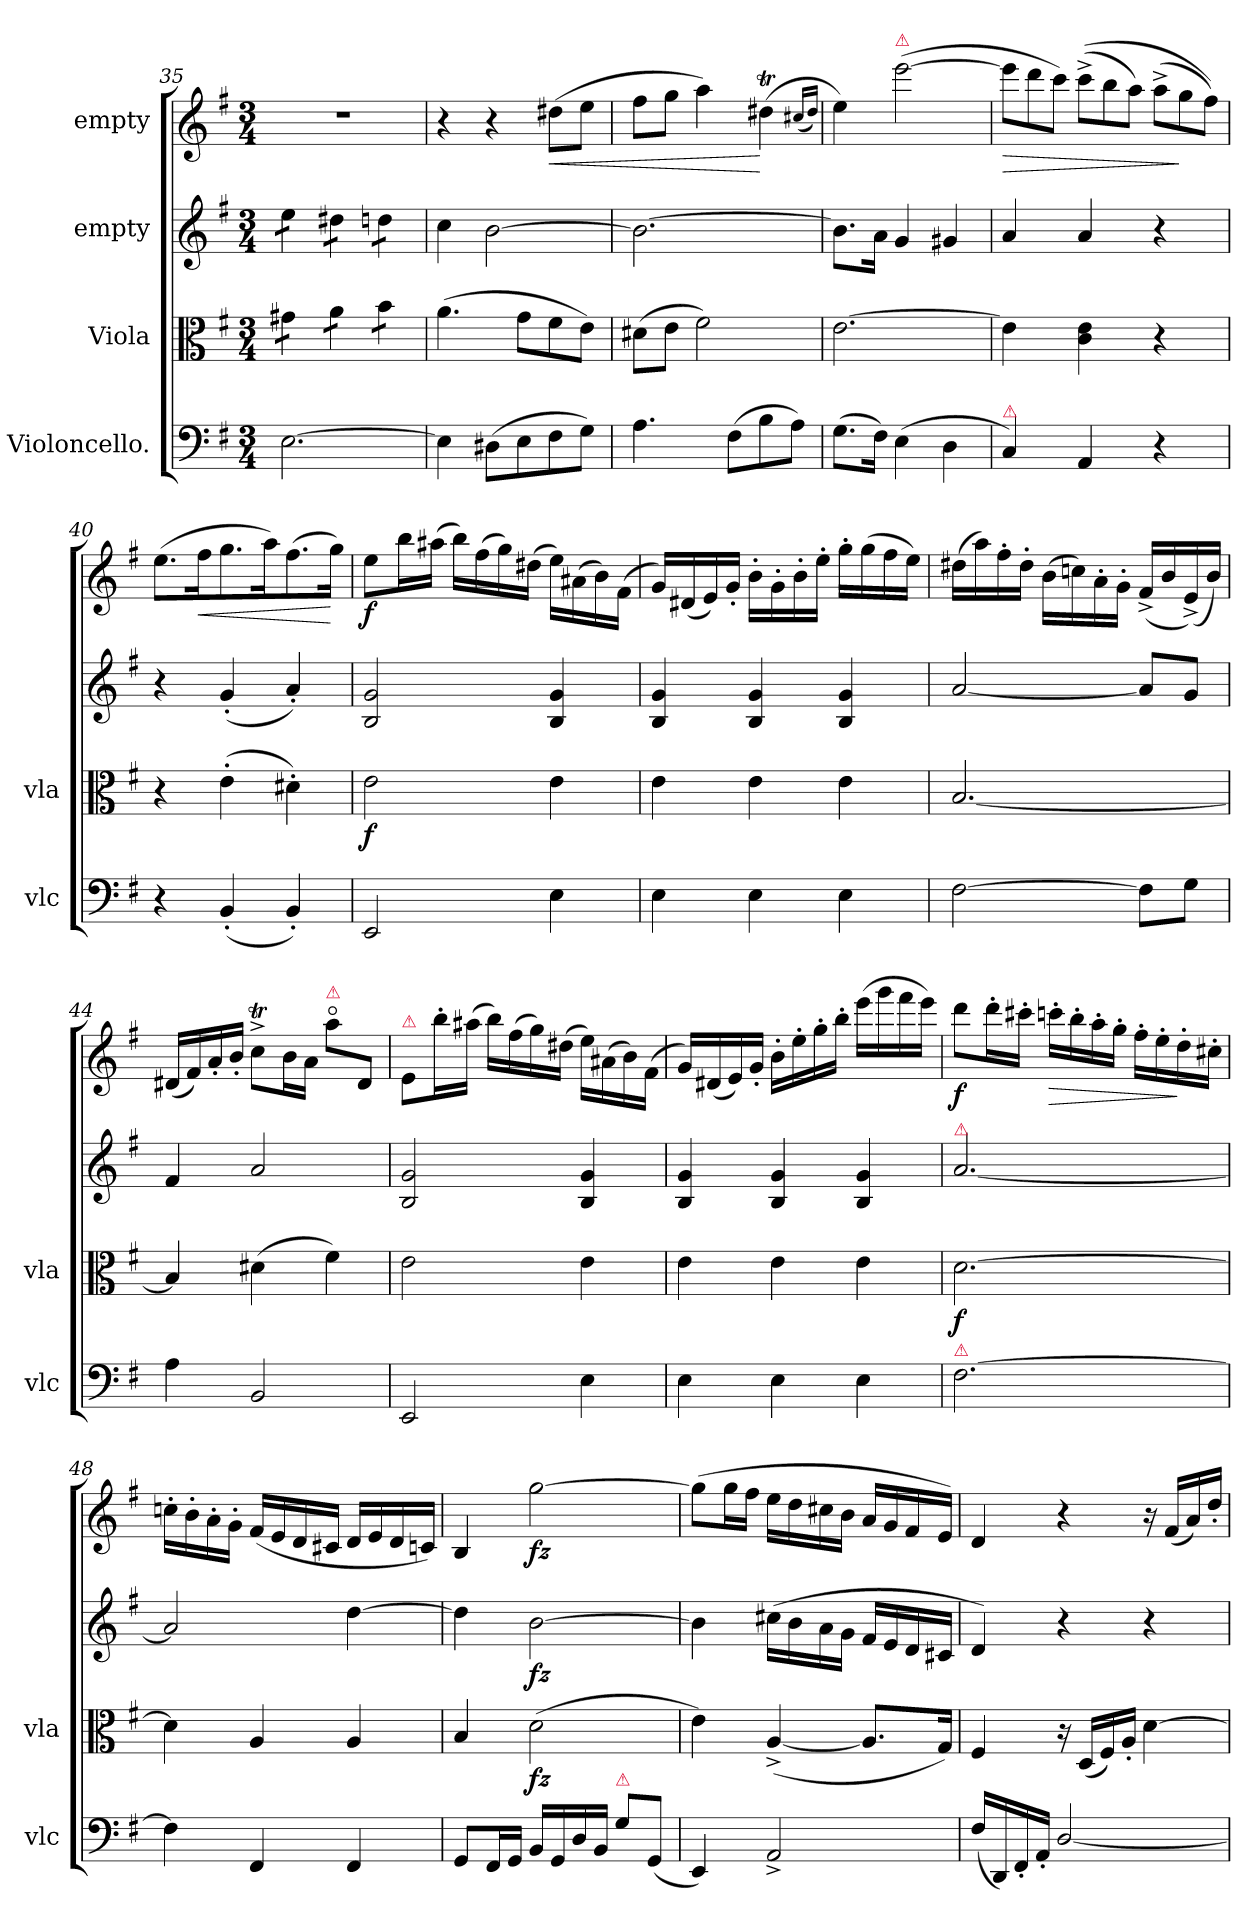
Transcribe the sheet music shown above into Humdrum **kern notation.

**kern	**kern	**dynam	**kern	**dynam	**kern	**dynam
*part4	*part3	*part3	*part2	*part2	*part1	*part1
*staff4	*staff3	*staff3	*staff2	*staff2	*staff1	*staff1
*I"Violoncello.	*I"Viola	*	*I"empty	*	*I"empty	*
*I'vlc	*I'vla	*	*	*	*	*
*clefF4	*clefC3	*	*clefG2	*	*clefG2	*
*k[f#]	*k[f#]	*	*k[f#]	*	*k[f#]	*
*e:	*e:	*	*e:	*	*e:	*
*M3/4	*M3/4	*	*M3/4	*	*M3/4	*
=35	=35	=35	=35	=35	=35	=35
*	*tremolo	*	*	*	*	*
*	*	*	*tremolo	*	*	*
[2.E\	8g#X\L	.	8ee\L	.	2.r	.
.	8g#X\J	.	8ee\J	.	.	.
.	8a\L	.	8dd#X\L	.	.	.
.	8a\J	.	8dd#X\J	.	.	.
.	8b\L	.	8ddn\L	.	.	.
.	8b\J	.	8ddn\J	.	.	.
*	*	*	*Xtremolo	*	*	*
*	*Xtremolo	*	*	*	*	*
=36	=36	=36	=36	=36	=36	=36
4E\]	(4.a\	.	4cc\	.	4r	.
(8D#X\L	.	.	[2b\	.	4r	.
8E\	8g\L	.	.	.	.	.
!	!	!	!	!	!	!LO:HP:b
8F#\	8f#\	.	.	.	(8dd#X\L	<
8G\J)	8e\J)	.	.	.	8ee\J	.
=37	=37	=37	=37	=37	=37	=37
4.A\	(8d#X\L	.	2.b\_	.	8ff#\L	.
.	8e\J	.	.	.	8gg\J	.
.	2f#\)	.	.	.	4aa\)	.
(8F#\L	.	.	.	.	.	.
8B\	.	.	.	.	(4dd#Xt\	[
8A\J)	.	.	.	.	.	.
.	.	.	.	.	(16qqcc#X/LL	.
.	.	.	.	.	16qqdd#/JJ)	.
=38	=38	=38	=38	=38	=38	=38
(8.G\L	[2.e\	.	8.b\L]	.	4ee\)	.
16F#\Jk)	.	.	16a\Jk	.	.	.
!	!	!	!	!	!LO:TX:a:color=crimson:t=⚠	!
(4E\	.	.	4g/	.	([2eee\	.
4D\	.	.	4g#X/	.	.	.
=39	=39	=39	=39	=39	=39	=39
*	*	*	*	*	*Xtuplet	*
!LO:TX:a:color=crimson:t=⚠	!	!	!	!	!	!
!	!	!	!	!	!	!LO:HP:b
4C/)	4e\]	.	4a/	.	12eee\L]	>
.	.	.	.	.	12ddd\	.
.	.	.	.	.	12ccc\J)	.
4AA/	4c\ 4e\	.	4a/	.	((12ccc^<\L	.
.	.	.	.	.	12bb\	.
.	.	.	.	.	12aa\J)	.
4r	4r	.	4r	.	(12aa^<\L	.
.	.	.	.	.	12gg\	]
.	.	.	.	.	12ff#\J))	.
=40	=40	=40	=40	=40	=40	=40
4r	4r	.	4r	.	(8.ee\L	.
!	!	!	!	!	!	!LO:HP:b
.	.	.	.	.	16ff#\K	<
(4BB'/	(4e'\	.	(4g'/	.	8.gg\	.
.	.	.	.	.	16aa\K)	.
4BB'/)	4d#X'\)	.	4a'/)	.	(8.ff#\	.
.	.	.	.	.	16gg\Jk)	[
=41	=41	=41	=41	=41	=41	=41
2EE/	2e\	f	2B/ 2g/	.	8ee\L	f
.	.	.	.	.	16bb\L	.
.	.	.	.	.	(16aa#X\JJ	.
.	.	.	.	.	16bb\LL)	.
.	.	.	.	.	(16ff#\	.
.	.	.	.	.	16gg\)	.
.	.	.	.	.	(16dd#X\JJ	.
4E\	4e\	.	4B/ 4g/	.	16ee\LL)	.
.	.	.	.	.	(16a#X\	.
.	.	.	.	.	16b\)	.
.	.	.	.	.	(16f#\JJ	.
=42	=42	=42	=42	=42	=42	=42
4E\	4e\	.	4B/ 4g/	.	16g/LL)	.
.	.	.	.	.	(16d#X/	.
.	.	.	.	.	16e/)	.
.	.	.	.	.	16g'/JJ	.
4E\	4e\	.	4B/ 4g/	.	16b'\LL	.
.	.	.	.	.	16g'\	.
.	.	.	.	.	16b'\	.
.	.	.	.	.	16ee'\JJ	.
4E\	4e\	.	4B/ 4g/	.	16gg'\LL	.
.	.	.	.	.	(16gg\	.
.	.	.	.	.	16ff#\	.
.	.	.	.	.	16ee\JJ)	.
=43	=43	=43	=43	=43	=43	=43
[2F#\	[2.B/	.	[2a/	.	(16dd#X\LL	.
.	.	.	.	.	16aa\)	.
.	.	.	.	.	16ff#'\	.
.	.	.	.	.	16dd#'\JJ	.
.	.	.	.	.	(16b\LL	.
.	.	.	.	.	16ccn\)	.
.	.	.	.	.	16a'\	.
.	.	.	.	.	16g'\JJ	.
8F#\L]	.	.	8a/L]	.	(16f#^>/LL	.
.	.	.	.	.	16b/	.
8G\J	.	.	8g/J	.	(16e^>/)	.
.	.	.	.	.	16b/JJ)	.
=44	=44	=44	=44	=44	=44	=44
4A\	4B/]	.	4f#/	.	(16d#X/LL	.
.	.	.	.	.	16f#/)	.
.	.	.	.	.	16a'/	.
.	.	.	.	.	16b'/JJ	.
2BB/	(4d#X\	.	2a/	.	8ccT^<\L	.
.	.	.	.	.	16b\L	.
.	.	.	.	.	16a\JJ	.
!	!	!	!	!	!LO:TX:a:color=crimson:t=⚠	!
.	4f#\)	.	.	.	8aao\L	.
.	.	.	.	.	8d#/J	.
=45	=45	=45	=45	=45	=45	=45
!	!	!	!	!	!LO:TX:a:color=crimson:t=⚠	!
2EE/	2e\	.	2B/ 2g/	.	8e/L	.
.	.	.	.	.	16bb'\L	.
.	.	.	.	.	(16aa#X\JJ	.
.	.	.	.	.	16bb\LL)	.
.	.	.	.	.	(16ff#\	.
.	.	.	.	.	16gg\)	.
.	.	.	.	.	(16dd#X\JJ	.
4E\	4e\	.	4B/ 4g/	.	16ee\LL)	.
.	.	.	.	.	(16a#X\	.
.	.	.	.	.	16b\)	.
.	.	.	.	.	(16f#\JJ	.
=46	=46	=46	=46	=46	=46	=46
4E\	4e\	.	4B/ 4g/	.	16g/LL)	.
.	.	.	.	.	(16d#X/	.
.	.	.	.	.	16e/)	.
.	.	.	.	.	16g'/JJ	.
4E\	4e\	.	4B/ 4g/	.	16b'\LL	.
.	.	.	.	.	16ee'\	.
.	.	.	.	.	16gg'\	.
.	.	.	.	.	16bb'\JJ	.
4E\	4e\	.	4B/ 4g/	.	(16eee\LL	.
.	.	.	.	.	16ggg\	.
.	.	.	.	.	16fff#\	.
.	.	.	.	.	16eee\JJ)	.
=47	=47	=47	=47	=47	=47	=47
!	!	!	!LO:TX:a:color=crimson:t=⚠	!	!	!
!LO:TX:a:color=crimson:t=⚠	!	!	!	!	!	!
[2.F#\	[2.d\	f	[2.a/	.	8ddd\L	f
.	.	.	.	.	16ddd'\L	.
.	.	.	.	.	16ccc#X'\JJ	.
!	!	!	!	!	!	!LO:HP:b
.	.	.	.	.	16cccn'\LL	>
.	.	.	.	.	16bb'\	.
.	.	.	.	.	16aa'\	.
.	.	.	.	.	16gg'\JJ	.
.	.	.	.	.	16ff#'\LL	.
.	.	.	.	.	16ee'\	.
.	.	.	.	.	16dd'\	]
.	.	.	.	.	16cc#X'\JJ	.
=48	=48	=48	=48	=48	=48	=48
4F#\]	4d\]	.	2a/]	.	16ccn'\LL	.
.	.	.	.	.	16b'\	.
.	.	.	.	.	16a'\	.
.	.	.	.	.	16g'\JJ	.
4FF#/	4A/	.	.	.	(>16f#/LL	.
.	.	.	.	.	16e/	.
.	.	.	.	.	16d/	.
.	.	.	.	.	16c#X/JJ	.
4FF#/	4A/	.	[4dd\	.	16d/LL	.
.	.	.	.	.	16e/	.
.	.	.	.	.	16d/	.
.	.	.	.	.	16cn/JJ)	.
=49	=49	=49	=49	=49	=49	=49
8GG/L	4B/	.	4dd\]	.	4B/	.
16FF#/L	.	.	.	.	.	.
16GG/JJ	.	.	.	.	.	.
16BB/LL	(2d\	fz	[2b\	fz	[2gg\	fz
16GG/	.	.	.	.	.	.
16D/	.	.	.	.	.	.
16BB/JJ	.	.	.	.	.	.
!LO:TX:a:color=crimson:t=⚠	!	!	!	!	!	!
8G\L	.	.	.	.	.	.
(8GG/J	.	.	.	.	.	.
=50	=50	=50	=50	=50	=50	=50
4EE/)	4e\)	.	4b\]	.	(8gg\L]	.
.	.	.	.	.	16gg\L	.
.	.	.	.	.	16ff#\JJ	.
2AA^>/	([4A^>/	.	(16cc#X\LL	.	16ee\LL	.
.	.	.	16b\	.	16dd\	.
.	.	.	16a\	.	16cc#X\	.
.	.	.	16g\JJ	.	16b\JJ	.
.	8.A/L]	.	16f#/LL	.	16a/LL	.
.	.	.	16e/	.	16g/	.
.	.	.	16d/	.	16f#/	.
.	16G/Jk)	.	16c#X/JJ	.	16e/JJ)	.
=51	=51	=51	=51	=51	=51	=51
(16F#/LL	4F#/	.	4d/)	.	4d/	.
16DD/)	.	.	.	.	.	.
16FF#'/	.	.	.	.	.	.
16AA'/JJ	.	.	.	.	.	.
[2D/	16r	.	4r	.	4r	.
.	(16D/LL	.	.	.	.	.
.	16F#/)	.	.	.	.	.
.	16A'/JJ	.	.	.	.	.
.	[4d\	.	4r	.	16r	.
.	.	.	.	.	(16f#/LL	.
.	.	.	.	.	16a/)	.
.	.	.	.	.	16dd'/JJ	.
=	=	=	=	=	=	=
*-	*-	*-	*-	*-	*-	*-
